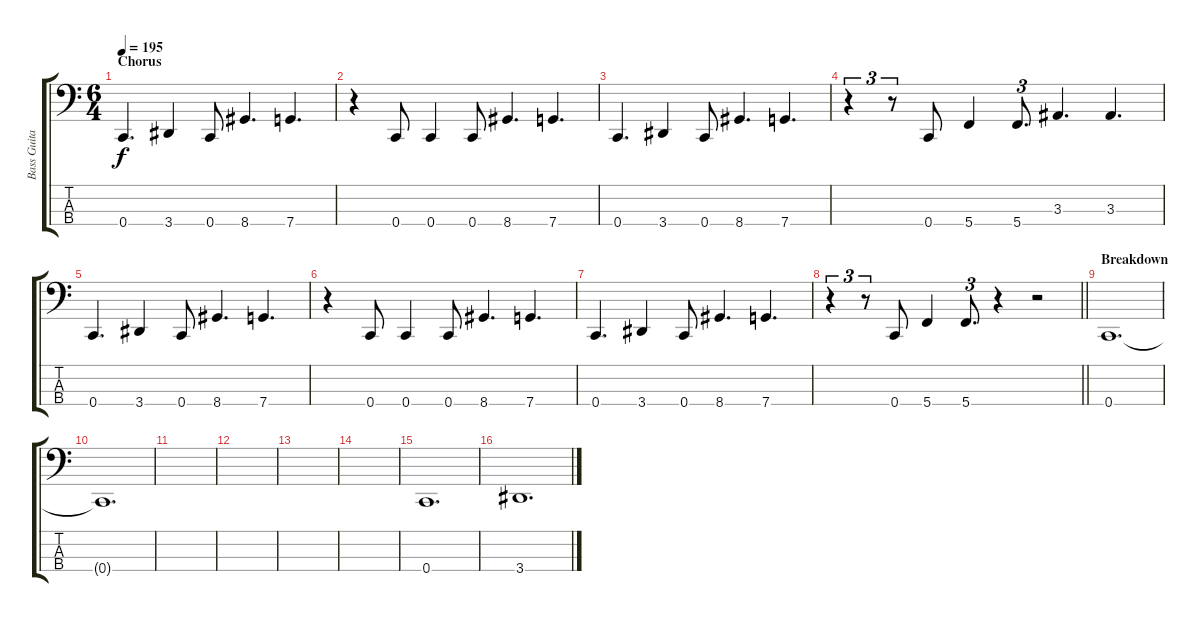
\track ("Bass Guitar" "Bass Guita") {instrument electricbassfinger}
\staff {score tabs}
\tuning (F2 C2 G1 C1) {hide}
\ts (6 4)
\section ("" "Chorus")
\tempo 195
\clef f4
\ks c
0.4.4{d dy f} 3.4.4 0.4.8 8.4.4{d} 7.4.4{d} |
r.4 0.4.8 0.4.4 0.4.8 8.4.4{d} 7.4.4{d} |
0.4.4{d} 3.4.4 0.4.8 8.4.4{d} 7.4.4{d} |
r.4{tu (3 2)} r.8{tu (3 2)} 0.4.8 5.4.4 5.4.8{d tu (3 2)} 3.3.4{d} 3.3.4{d} |
0.4.4{d} 3.4.4 0.4.8 8.4.4{d} 7.4.4{d} |
r.4 0.4.8 0.4.4 0.4.8 8.4.4{d} 7.4.4{d} |
0.4.4{d} 3.4.4 0.4.8 8.4.4{d} 7.4.4{d} |
\barLineRight lightlight
r.4{tu (3 2)} r.8{tu (3 2)} 0.4.8 5.4.4 5.4.8{d tu (3 2)} r.4 r.2 |
\section ("" "Breakdown")
0.4.1{d} |
0.4{t}.1{d} |
|
|
|
|
0.4.1{d} |
3.4.1{d}
